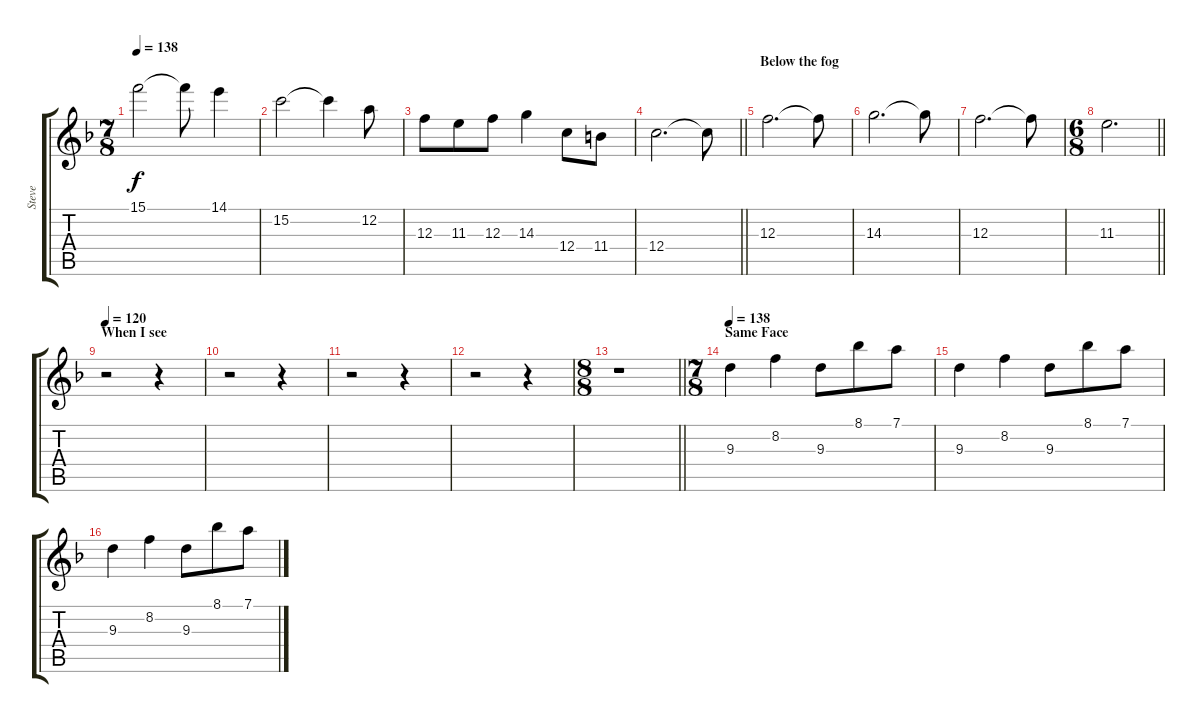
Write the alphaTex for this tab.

\track ("Steve" "Steve") {instrument overdrivenguitar}
\staff {score tabs}
\tuning (D4 A3 F3 C3 G2 D2) {hide}
\ts (7 8)
\tempo 138
\clef g2
\ks f
15.1.2{dy f} 15.1{t}.8 14.1.4 |
15.2.2 15.2{t}.4 12.2.8 |
12.3.8 11.3.8 12.3.8 14.3.4 12.4.8 11.4.8 |
\barLineRight lightlight
12.4.2{d} 12.4{t}.8 |
\section ("" "Below the fog")
12.3.2{d} 12.3{t}.8 |
14.3.2{d} 14.3{t}.8 |
12.3.2{d} 12.3{t}.8 |
\ts (6 8)
\barLineRight lightlight
11.3.2{d} |
\section ("" "When I see")
\tempo 120
r.2 r.4 |
r.2 r.4 |
r.2 r.4 |
r.2 r.4 |
\ts (8 8)
\barLineRight lightlight
r.1 |
\ts (7 8)
\section ("" "Same Face")
\tempo 138
9.3.4{instrument overdrivenguitar} 8.2.4 9.3.8 8.1.8 7.1.8 |
9.3.4 8.2.4 9.3.8 8.1.8 7.1.8 |
9.3.4 8.2.4 9.3.8 8.1.8 7.1.8
